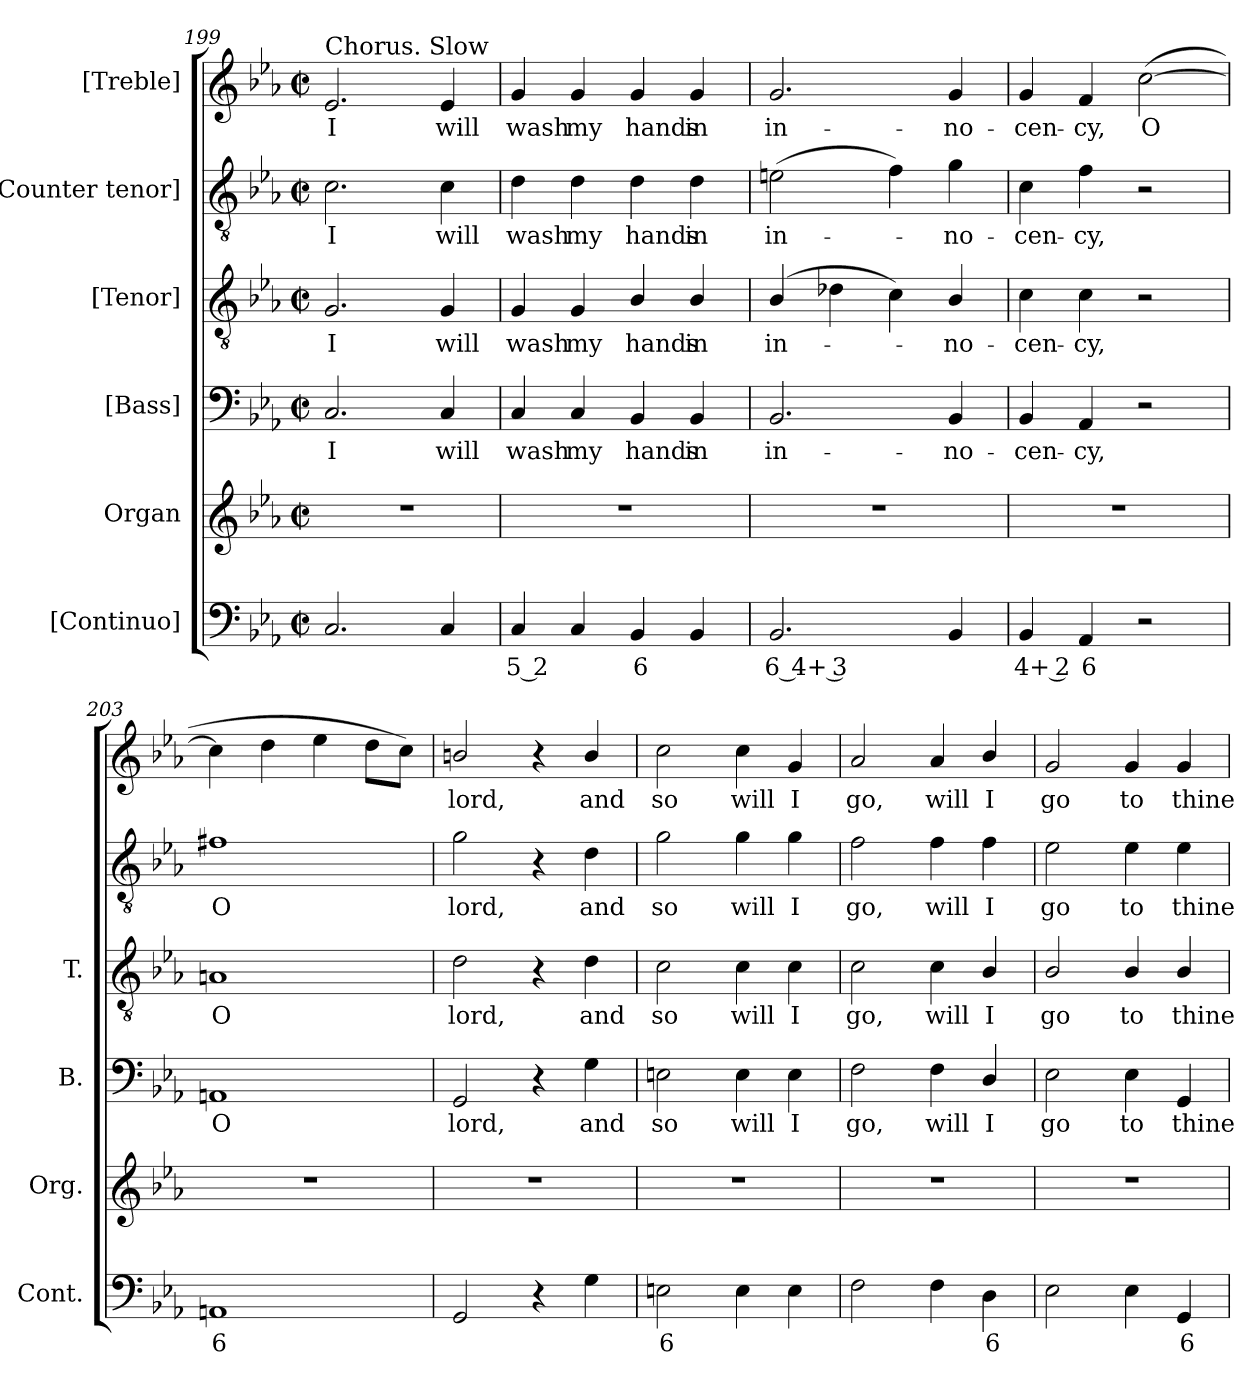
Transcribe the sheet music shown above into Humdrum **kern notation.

**kern	**text	**kern	**kern	**text	**kern	**text	**kern	**text	**kern	**text
*part6	*part6	*part5	*part4	*part4	*part3	*part3	*part2	*part2	*part1	*part1
*staff6	*staff6	*staff5	*staff4	*staff4	*staff3	*staff3	*staff2	*staff2	*staff1	*staff1
*I"[Continuo]	*	*I"Organ	*I"[Bass]	*	*I"[Tenor]	*	*I"[Counter tenor]	*	*I"[Treble]	*
*I'Cont.	*	*I'Org.	*I'B.	*	*I'T.	*	*	*	*	*
!!LO:PB:g=z
*clefF4	*	*clefG2	*clefF4	*	*clefGv2	*	*clefGv2	*	*clefG2	*
*	*	*	*	*	*ITrd7c12	*	*ITrd7c12	*	*	*
*k[b-e-a-]	*	*k[b-e-a-]	*k[b-e-a-]	*	*k[b-e-a-]	*	*k[b-e-a-]	*	*k[b-e-a-]	*
*E-:	*	*E-:	*E-:	*	*E-:	*	*E-:	*	*E-:	*
*M2/2	*	*M2/2	*M2/2	*	*M2/2	*	*M2/2	*	*M2/2	*
*met(c|)	*	*met(c|)	*met(c|)	*	*met(c|)	*	*met(c|)	*	*met(c|)	*
=199	=199	=199	=199	=199	=199	=199	=199	=199	=199	=199
!	!	!	!	!LO:LY:b:color=#000000	!	!	!	!	!	!
!	!	!	!	!	!	!LO:LY:b:color=#000000	!	!	!	!
!	!	!	!	!	!	!	!	!LO:LY:b:color=#000000	!	!
!	!	!	!	!	!	!	!	!	!LO:TX:a:t=Chorus. Slow	!
!	!	!	!	!	!	!	!	!	!	!LO:LY:b:color=#000000
2.Ci/	.	1r	2.Ci/	I	2.GGi/	I	2.Ci\	I	2.e-i/	I
!	!	!	!	!LO:LY:b:color=#000000	!	!	!	!	!	!
!	!	!	!	!	!	!LO:LY:b:color=#000000	!	!	!	!
!	!	!	!	!	!	!	!	!LO:LY:b:color=#000000	!	!
!	!	!	!	!	!	!	!	!	!	!LO:LY:b:color=#000000
4Ci/	.	.	4Ci/	will	4GGi/	will	4Ci\	will	4e-i/	will
=200	=200	=200	=200	=200	=200	=200	=200	=200	=200	=200
!	!LO:LY:b:color=#000000	!	!	!	!	!	!	!	!	!
!	!	!	!	!LO:LY:b:color=#000000	!	!	!	!	!	!
!	!	!	!	!	!	!LO:LY:b:color=#000000	!	!	!	!
!	!	!	!	!	!	!	!	!LO:LY:b:color=#000000	!	!
!	!	!	!	!	!	!	!	!	!	!LO:LY:b:color=#000000
4Ci/	5 2	1r	4Ci/	wash	4GGi/	wash	4Di\	wash	4gi/	wash
!	!	!	!	!LO:LY:b:color=#000000	!	!	!	!	!	!
!	!	!	!	!	!	!LO:LY:b:color=#000000	!	!	!	!
!	!	!	!	!	!	!	!	!LO:LY:b:color=#000000	!	!
!	!	!	!	!	!	!	!	!	!	!LO:LY:b:color=#000000
4Ci/	.	.	4Ci/	my	4GGi/	my	4Di\	my	4gi/	my
!	!LO:LY:b:color=#000000	!	!	!	!	!	!	!	!	!
!	!	!	!	!LO:LY:b:color=#000000	!	!	!	!	!	!
!	!	!	!	!	!	!LO:LY:b:color=#000000	!	!	!	!
!	!	!	!	!	!	!	!	!LO:LY:b:color=#000000	!	!
!	!	!	!	!	!	!	!	!	!	!LO:LY:b:color=#000000
4BB-i/	6	.	4BB-i/	hands	4BB-i/	hands	4Di\	hands	4gi/	hands
!	!	!	!	!LO:LY:b:color=#000000	!	!	!	!	!	!
!	!	!	!	!	!	!LO:LY:b:color=#000000	!	!	!	!
!	!	!	!	!	!	!	!	!LO:LY:b:color=#000000	!	!
!	!	!	!	!	!	!	!	!	!	!LO:LY:b:color=#000000
4BB-i/	.	.	4BB-i/	in	4BB-i/	in	4Di\	in	4gi/	in
=201	=201	=201	=201	=201	=201	=201	=201	=201	=201	=201
!	!LO:LY:b:color=#000000	!	!	!	!	!	!	!	!	!
!	!	!	!	!LO:LY:b:color=#000000	!	!	!	!	!	!
!	!	!	!	!	!	!LO:LY:b:color=#000000	!	!	!	!
!	!	!	!	!	!	!	!	!LO:LY:b:color=#000000	!	!
!	!	!	!	!	!	!	!	!	!	!LO:LY:b:color=#000000
2.BB-i/	6 4+ 3	1r	2.BB-i/	in-	(4BB-i/	in-	(2Eni\	in-	2.gi/	in-
.	.	.	.	.	4D-Xi\	.	.	.	.	.
.	.	.	.	.	4Ci\)	.	4Fi\)	.	.	.
!	!	!	!	!LO:LY:b:color=#000000	!	!	!	!	!	!
!	!	!	!	!	!	!LO:LY:b:color=#000000	!	!	!	!
!	!	!	!	!	!	!	!	!LO:LY:b:color=#000000	!	!
!	!	!	!	!	!	!	!	!	!	!LO:LY:b:color=#000000
4BB-i/	.	.	4BB-i/	-no-	4BB-i/	-no-	4Gi\	-no-	4gi/	-no-
=202	=202	=202	=202	=202	=202	=202	=202	=202	=202	=202
!	!LO:LY:b:color=#000000	!	!	!	!	!	!	!	!	!
!	!	!	!	!LO:LY:b:color=#000000	!	!	!	!	!	!
!	!	!	!	!	!	!LO:LY:b:color=#000000	!	!	!	!
!	!	!	!	!	!	!	!	!LO:LY:b:color=#000000	!	!
!	!	!	!	!	!	!	!	!	!	!LO:LY:b:color=#000000
4BB-i/	4+ 2	1r	4BB-i/	-cen-	4Ci\	-cen-	4Ci\	-cen-	4gi/	-cen-
!	!LO:LY:b:color=#000000	!	!	!	!	!	!	!	!	!
!	!	!	!	!LO:LY:b:color=#000000	!	!	!	!	!	!
!	!	!	!	!	!	!LO:LY:b:color=#000000	!	!	!	!
!	!	!	!	!	!	!	!	!LO:LY:b:color=#000000	!	!
!	!	!	!	!	!	!	!	!	!	!LO:LY:b:color=#000000
4AA-i/	6	.	4AA-i/	-cy,	4Ci\	-cy,	4Fi\	-cy,	4fi/	-cy,
!	!	!	!	!	!	!	!	!	!	!LO:LY:b:color=#000000
2r	.	.	2r	.	2r	.	2r	.	([2cci\	O
=203	=203	=203	=203	=203	=203	=203	=203	=203	=203	=203
!	!LO:LY:b:color=#000000	!	!	!	!	!	!	!	!	!
!	!	!	!	!LO:LY:b:color=#000000	!	!	!	!	!	!
!	!	!	!	!	!	!LO:LY:b:color=#000000	!	!	!	!
!	!	!	!	!	!	!	!	!LO:LY:b:color=#000000	!	!
1AAni	6	1r	1AAni	O	1AAni	O	1F#Xi	O	4cci\]	.
.	.	.	.	.	.	.	.	.	4ddi\	.
.	.	.	.	.	.	.	.	.	4ee-i\	.
.	.	.	.	.	.	.	.	.	8ddi\L	.
.	.	.	.	.	.	.	.	.	8cci\J)	.
=204	=204	=204	=204	=204	=204	=204	=204	=204	=204	=204
!	!	!	!	!LO:LY:b:color=#000000	!	!	!	!	!	!
!	!	!	!	!	!	!LO:LY:b:color=#000000	!	!	!	!
!	!	!	!	!	!	!	!	!LO:LY:b:color=#000000	!	!
!	!	!	!	!	!	!	!	!	!	!LO:LY:b:color=#000000
2GGi/	.	1r	2GGi/	lord,	2Di\	lord,	2Gi\	lord,	2bni/	lord,
4r	.	.	4r	.	4r	.	4r	.	4r	.
!	!	!	!	!LO:LY:b:color=#000000	!	!	!	!	!	!
!	!	!	!	!	!	!LO:LY:b:color=#000000	!	!	!	!
!	!	!	!	!	!	!	!	!LO:LY:b:color=#000000	!	!
!	!	!	!	!	!	!	!	!	!	!LO:LY:b:color=#000000
4Gi\	.	.	4Gi\	and	4Di\	and	4Di\	and	4bi/	and
=205	=205	=205	=205	=205	=205	=205	=205	=205	=205	=205
!	!LO:LY:b:color=#000000	!	!	!	!	!	!	!	!	!
!	!	!	!	!LO:LY:b:color=#000000	!	!	!	!	!	!
!	!	!	!	!	!	!LO:LY:b:color=#000000	!	!	!	!
!	!	!	!	!	!	!	!	!LO:LY:b:color=#000000	!	!
!	!	!	!	!	!	!	!	!	!	!LO:LY:b:color=#000000
2Eni\	6	1r	2Eni\	so	2Ci\	so	2Gi\	so	2cci\	so
!	!	!	!	!LO:LY:b:color=#000000	!	!	!	!	!	!
!	!	!	!	!	!	!LO:LY:b:color=#000000	!	!	!	!
!	!	!	!	!	!	!	!	!LO:LY:b:color=#000000	!	!
!	!	!	!	!	!	!	!	!	!	!LO:LY:b:color=#000000
4Ei\	.	.	4Ei\	will	4Ci\	will	4Gi\	will	4cci\	will
!	!	!	!	!LO:LY:b:color=#000000	!	!	!	!	!	!
!	!	!	!	!	!	!LO:LY:b:color=#000000	!	!	!	!
!	!	!	!	!	!	!	!	!LO:LY:b:color=#000000	!	!
!	!	!	!	!	!	!	!	!	!	!LO:LY:b:color=#000000
4Ei\	.	.	4Ei\	I	4Ci\	I	4Gi\	I	4gi/	I
!!LO:LB:g=z
=206	=206	=206	=206	=206	=206	=206	=206	=206	=206	=206
!	!	!	!	!LO:LY:b:color=#000000	!	!	!	!	!	!
!	!	!	!	!	!	!LO:LY:b:color=#000000	!	!	!	!
!	!	!	!	!	!	!	!	!LO:LY:b:color=#000000	!	!
!	!	!	!	!	!	!	!	!	!	!LO:LY:b:color=#000000
2Fi\	.	1r	2Fi\	go,	2Ci\	go,	2Fi\	go,	2a-i/	go,
!	!	!	!	!LO:LY:b:color=#000000	!	!	!	!	!	!
!	!	!	!	!	!	!LO:LY:b:color=#000000	!	!	!	!
!	!	!	!	!	!	!	!	!LO:LY:b:color=#000000	!	!
!	!	!	!	!	!	!	!	!	!	!LO:LY:b:color=#000000
4Fi\	.	.	4Fi\	will	4Ci\	will	4Fi\	will	4a-i/	will
!	!LO:LY:b:color=#000000	!	!	!	!	!	!	!	!	!
!	!	!	!	!LO:LY:b:color=#000000	!	!	!	!	!	!
!	!	!	!	!	!	!LO:LY:b:color=#000000	!	!	!	!
!	!	!	!	!	!	!	!	!LO:LY:b:color=#000000	!	!
!	!	!	!	!	!	!	!	!	!	!LO:LY:b:color=#000000
4Di\	6	.	4Di/	I	4BB-i/	I	4Fi\	I	4b-i/	I
=207	=207	=207	=207	=207	=207	=207	=207	=207	=207	=207
!	!	!	!	!LO:LY:b:color=#000000	!	!	!	!	!	!
!	!	!	!	!	!	!LO:LY:b:color=#000000	!	!	!	!
!	!	!	!	!	!	!	!	!LO:LY:b:color=#000000	!	!
!	!	!	!	!	!	!	!	!	!	!LO:LY:b:color=#000000
2E-i\	.	1r	2E-i\	go	2BB-i/	go	2E-i\	go	2gi/	go
!	!	!	!	!LO:LY:b:color=#000000	!	!	!	!	!	!
!	!	!	!	!	!	!LO:LY:b:color=#000000	!	!	!	!
!	!	!	!	!	!	!	!	!LO:LY:b:color=#000000	!	!
!	!	!	!	!	!	!	!	!	!	!LO:LY:b:color=#000000
4E-i\	.	.	4E-i\	to	4BB-i/	to	4E-i\	to	4gi/	to
!	!LO:LY:b:color=#000000	!	!	!	!	!	!	!	!	!
!	!	!	!	!LO:LY:b:color=#000000	!	!	!	!	!	!
!	!	!	!	!	!	!LO:LY:b:color=#000000	!	!	!	!
!	!	!	!	!	!	!	!	!LO:LY:b:color=#000000	!	!
!	!	!	!	!	!	!	!	!	!	!LO:LY:b:color=#000000
4GGi/	6	.	4GGi/	thine	4BB-i/	thine	4E-i\	thine	4gi/	thine
=	=	=	=	=	=	=	=	=	=	=
*-	*-	*-	*-	*-	*-	*-	*-	*-	*-	*-
